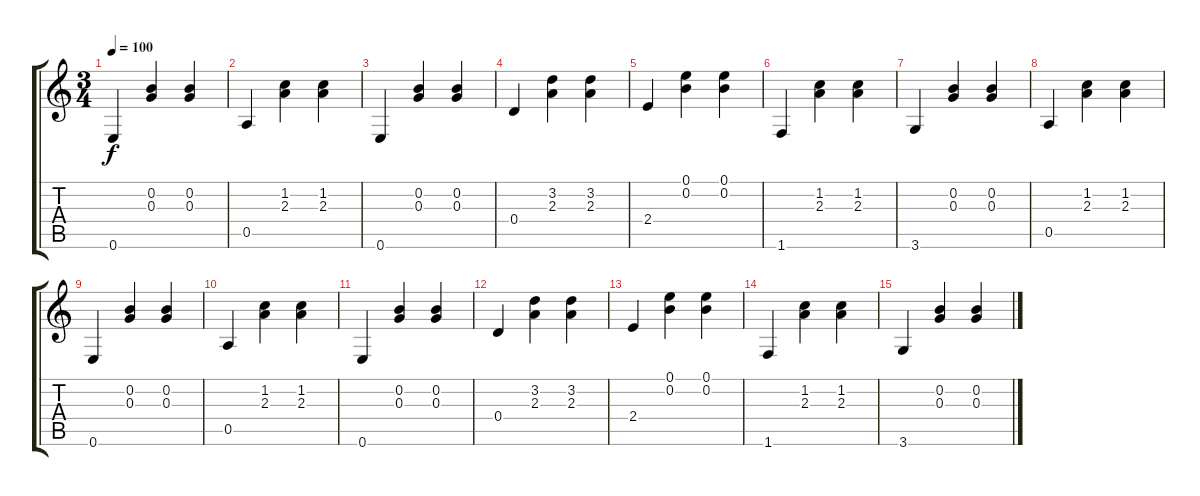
\track "" {instrument acousticguitarnylon}
\staff {score tabs}
\tuning (E4 B3 G3 D3 A2 E2) {hide}
\ts (3 4)
\tempo 100
\clef g2
\ks c
0.6.4{dy f} (0.2 0.3).4 (0.2 0.3).4 |
0.5.4 (1.2 2.3).4 (1.2 2.3).4 |
0.6.4 (0.2 0.3).4 (0.2 0.3).4 |
0.4.4 (3.2 2.3).4 (3.2 2.3).4 |
2.4.4 (0.1 0.2).4 (0.1 0.2).4 |
1.6.4 (1.2 2.3).4 (1.2 2.3).4 |
3.6.4 (0.2 0.3).4 (0.2 0.3).4 |
0.5.4 (1.2 2.3).4 (1.2 2.3).4 |
0.6.4 (0.2 0.3).4 (0.2 0.3).4 |
0.5.4 (1.2 2.3).4 (1.2 2.3).4 |
0.6.4 (0.2 0.3).4 (0.2 0.3).4 |
0.4.4 (3.2 2.3).4 (3.2 2.3).4 |
2.4.4 (0.1 0.2).4 (0.1 0.2).4 |
1.6.4 (1.2 2.3).4 (1.2 2.3).4 |
3.6.4 (0.2 0.3).4 (0.2 0.3).4
